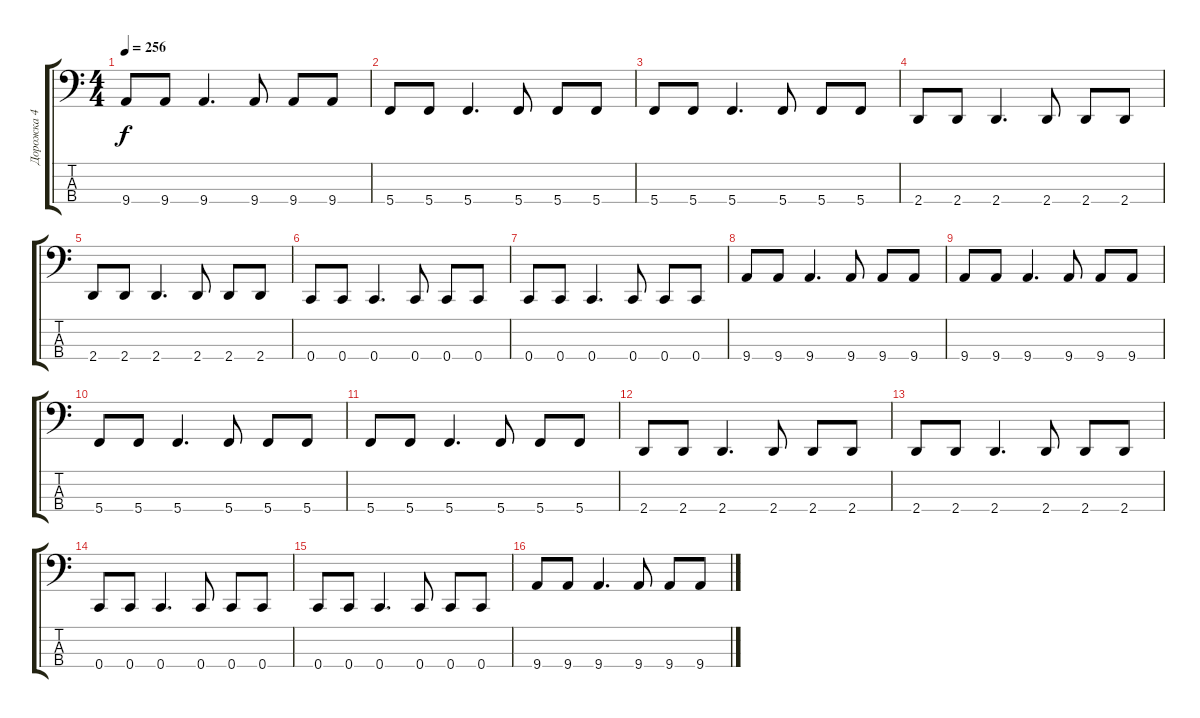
\track ("Дорожка 4" "Дорожка 4") {instrument electricbassfinger}
\staff {score tabs}
\tuning (F2 C2 G1 C1) {hide}
\ts (4 4)
\tempo 256
\clef f4
\ks c
9.4.8{dy f} 9.4.8 9.4.4{d} 9.4.8 9.4.8 9.4.8 |
5.4.8 5.4.8 5.4.4{d} 5.4.8 5.4.8 5.4.8 |
5.4.8 5.4.8 5.4.4{d} 5.4.8 5.4.8 5.4.8 |
2.4.8 2.4.8 2.4.4{d} 2.4.8 2.4.8 2.4.8 |
2.4.8 2.4.8 2.4.4{d} 2.4.8 2.4.8 2.4.8 |
0.4.8 0.4.8 0.4.4{d} 0.4.8 0.4.8 0.4.8 |
0.4.8 0.4.8 0.4.4{d} 0.4.8 0.4.8 0.4.8 |
9.4.8 9.4.8 9.4.4{d} 9.4.8 9.4.8 9.4.8 |
9.4.8 9.4.8 9.4.4{d} 9.4.8 9.4.8 9.4.8 |
5.4.8 5.4.8 5.4.4{d} 5.4.8 5.4.8 5.4.8 |
5.4.8 5.4.8 5.4.4{d} 5.4.8 5.4.8 5.4.8 |
2.4.8 2.4.8 2.4.4{d} 2.4.8 2.4.8 2.4.8 |
2.4.8 2.4.8 2.4.4{d} 2.4.8 2.4.8 2.4.8 |
0.4.8 0.4.8 0.4.4{d} 0.4.8 0.4.8 0.4.8 |
0.4.8 0.4.8 0.4.4{d} 0.4.8 0.4.8 0.4.8 |
9.4.8 9.4.8 9.4.4{d} 9.4.8 9.4.8 9.4.8
